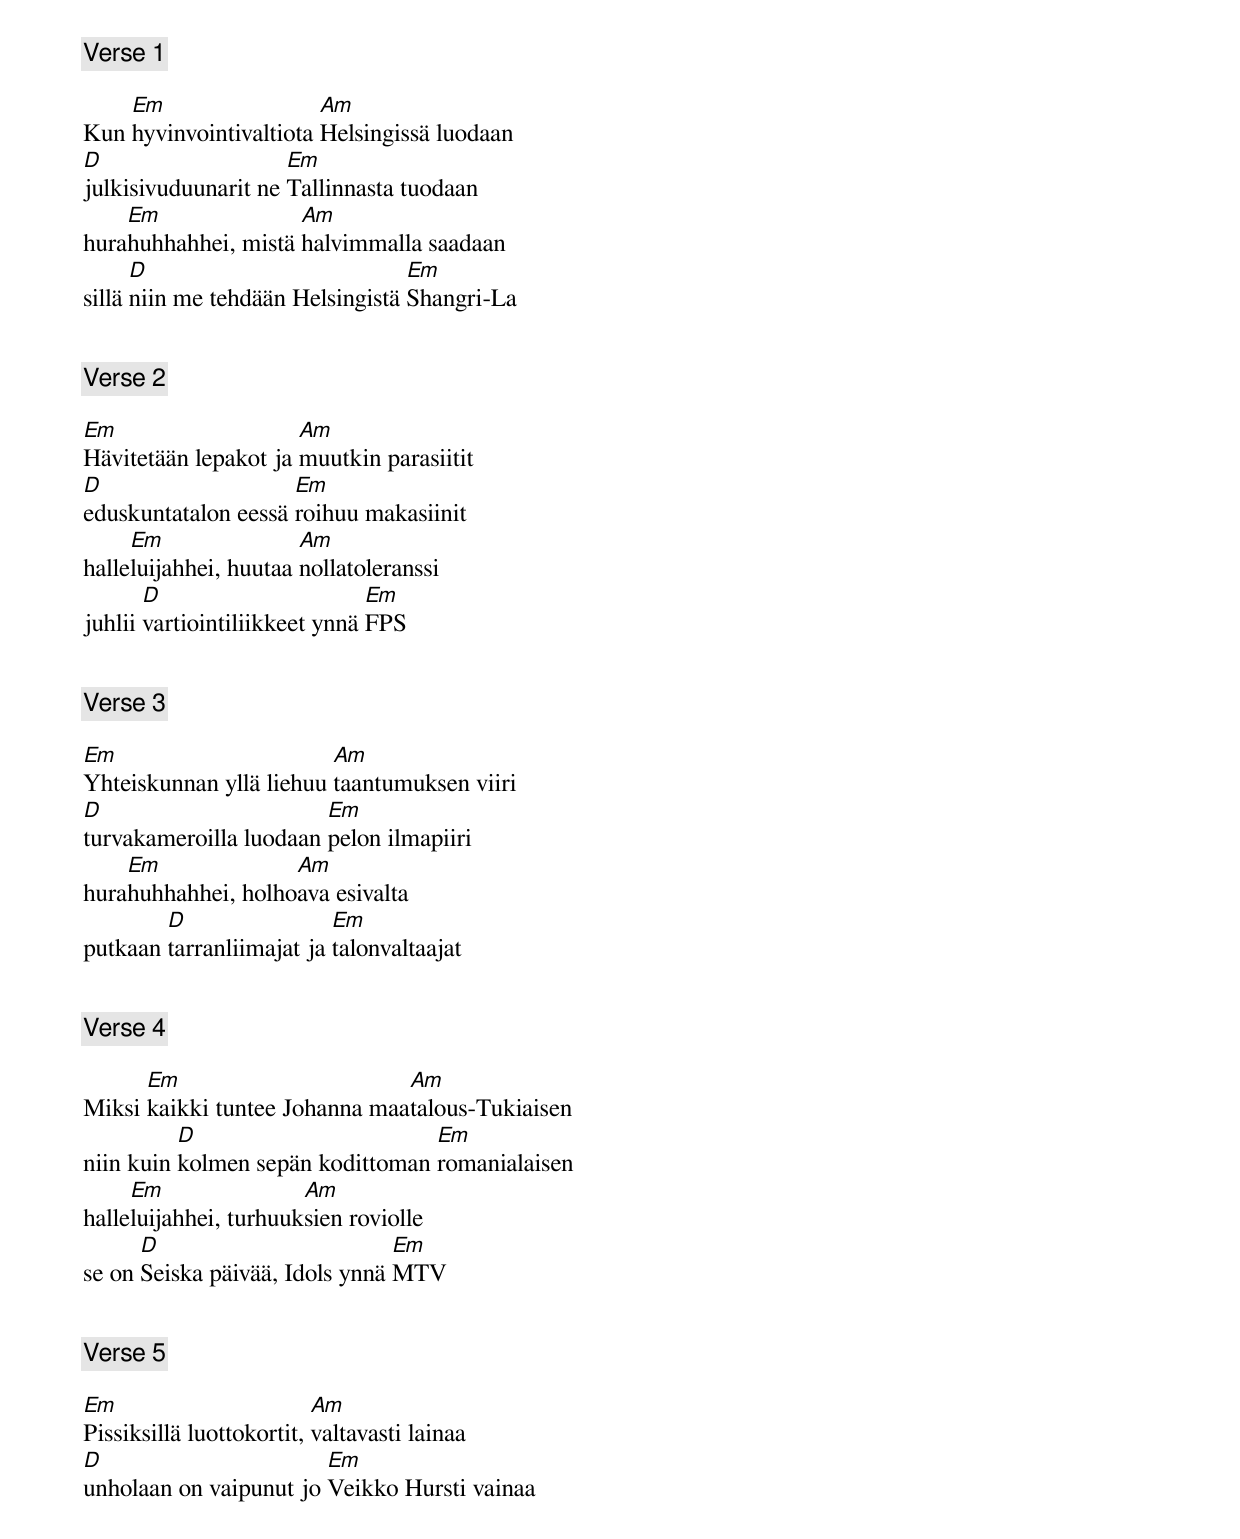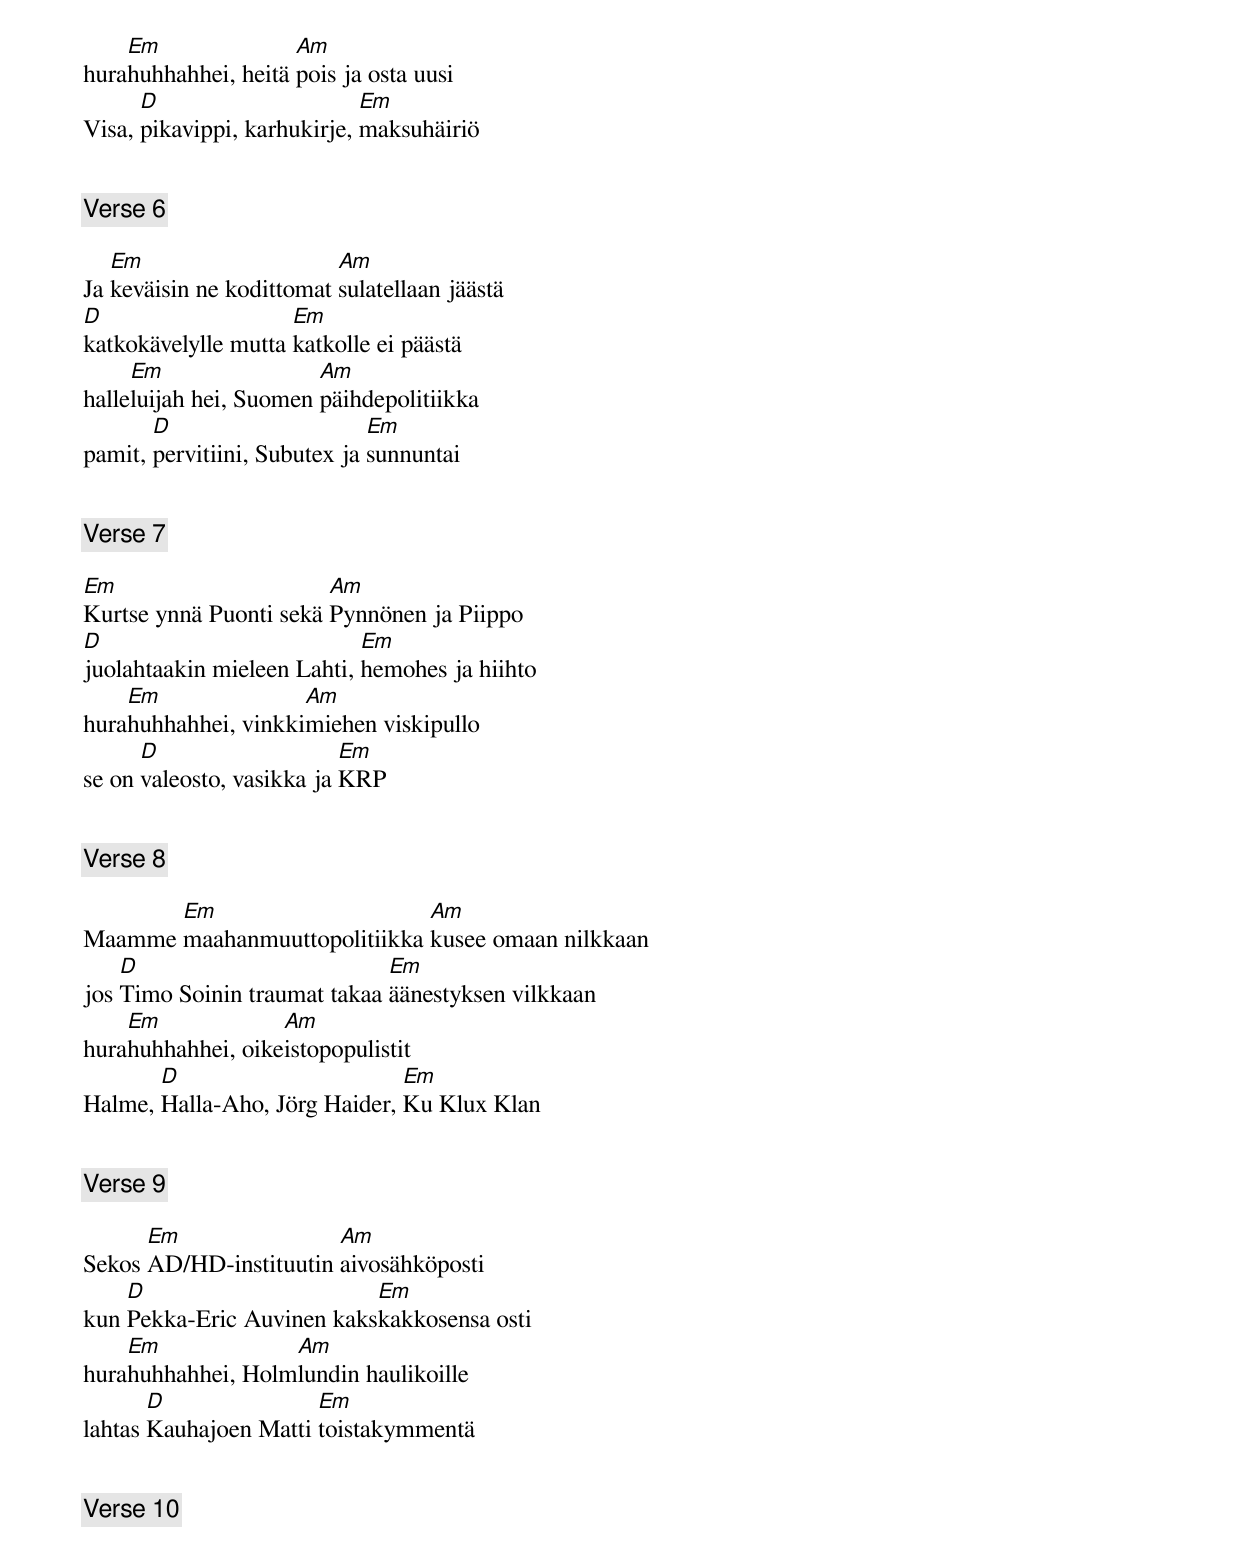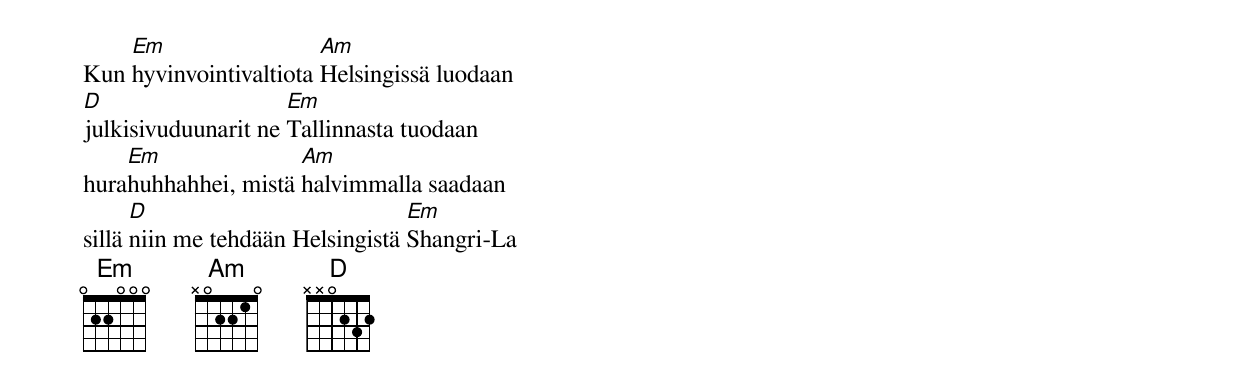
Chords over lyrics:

[Verse 1]

    Em                  Am
Kun hyvinvointivaltiota Helsingissä luodaan
D                    Em
julkisivuduunarit ne Tallinnasta tuodaan
    Em               Am
hurahuhhahhei, mistä halvimmalla saadaan
      D                           Em
sillä niin me tehdään Helsingistä Shangri-La


[Verse 2]

Em                    Am
Hävitetään lepakot ja muutkin parasiitit
D                    Em
eduskuntatalon eessä roihuu makasiinit
     Em                Am
halleluijahhei, huutaa nollatoleranssi
       D                       Em
juhlii vartiointiliikkeet ynnä FPS


[Verse 3]

Em                       Am
Yhteiskunnan yllä liehuu taantumuksen viiri
D                       Em
turvakameroilla luodaan pelon ilmapiiri
    Em              Am
hurahuhhahhei, holhoava esivalta
        D                 Em
putkaan tarranliimajat ja talonvaltaajat


[Verse 4]

      Em                       Am
Miksi kaikki tuntee Johanna maatalous-Tukiaisen
          D                       Em
niin kuin kolmen sepän kodittoman romanialaisen
     Em                Am
halleluijahhei, turhuuksien roviolle
      D                         Em
se on Seiska päivää, Idols ynnä MTV


[Verse 5]

Em                        Am
Pissiksillä luottokortit, valtavasti lainaa
D                       Em
unholaan on vaipunut jo Veikko Hursti vainaa
    Em               Am
hurahuhhahhei, heitä pois ja osta uusi
      D                      Em
Visa, pikavippi, karhukirje, maksuhäiriö


[Verse 6]

   Em                     Am
Ja keväisin ne kodittomat sulatellaan jäästä
D                    Em
katkokävelylle mutta katkolle ei päästä
     Em                 Am
halleluijah hei, Suomen päihdepolitiikka
       D                      Em
pamit, pervitiini, Subutex ja sunnuntai


[Verse 7]

Em                      Am
Kurtse ynnä Puonti sekä Pynnönen ja Piippo
D                           Em
juolahtaakin mieleen Lahti, hemohes ja hiihto
    Em               Am
hurahuhhahhei, vinkkimiehen viskipullo
      D                    Em
se on valeosto, vasikka ja KRP


[Verse 8]

       Em                     Am
Maamme maahanmuuttopolitiikka kusee omaan nilkkaan
    D                         Em
jos Timo Soinin traumat takaa äänestyksen vilkkaan
    Em             Am
hurahuhhahhei, oikeistopopulistit
       D                       Em
Halme, Halla-Aho, Jörg Haider, Ku Klux Klan


[Verse 9]

      Em                Am
Sekos AD/HD-instituutin aivosähköposti
    D                      Em
kun Pekka-Eric Auvinen kakskakkosensa osti
    Em             Am
hurahuhhahhei, Holmlundin haulikoille
       D               Em
lahtas Kauhajoen Matti toistakymmentä


[Verse 10]

    Em                  Am
Kun hyvinvointivaltiota Helsingissä luodaan
D                    Em
julkisivuduunarit ne Tallinnasta tuodaan
    Em               Am
hurahuhhahhei, mistä halvimmalla saadaan
      D                           Em
sillä niin me tehdään Helsingistä Shangri-La
